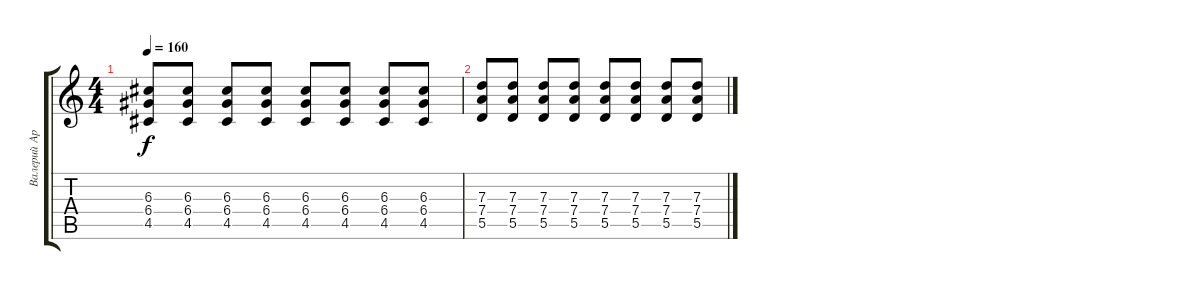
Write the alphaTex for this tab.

\track ("Валерий Аркадин" "Валерий Ар") {instrument distortionguitar}
\staff {score tabs}
\tuning (E4 B3 G3 D3 A2 E2) {hide}
\ts (4 4)
\tempo 160
\clef g2
\ks c
(6.3 6.4 4.5).8{dy f} (6.3 6.4 4.5).8 (6.3 6.4 4.5).8 (6.3 6.4 4.5).8 (6.3 6.4 4.5).8 (6.3 6.4 4.5).8 (6.3 6.4 4.5).8 (6.3 6.4 4.5).8 |
(7.3 7.4 5.5).8 (7.3 7.4 5.5).8 (7.3 7.4 5.5).8 (7.3 7.4 5.5).8 (7.3 7.4 5.5).8 (7.3 7.4 5.5).8 (7.3 7.4 5.5).8 (7.3 7.4 5.5).8
